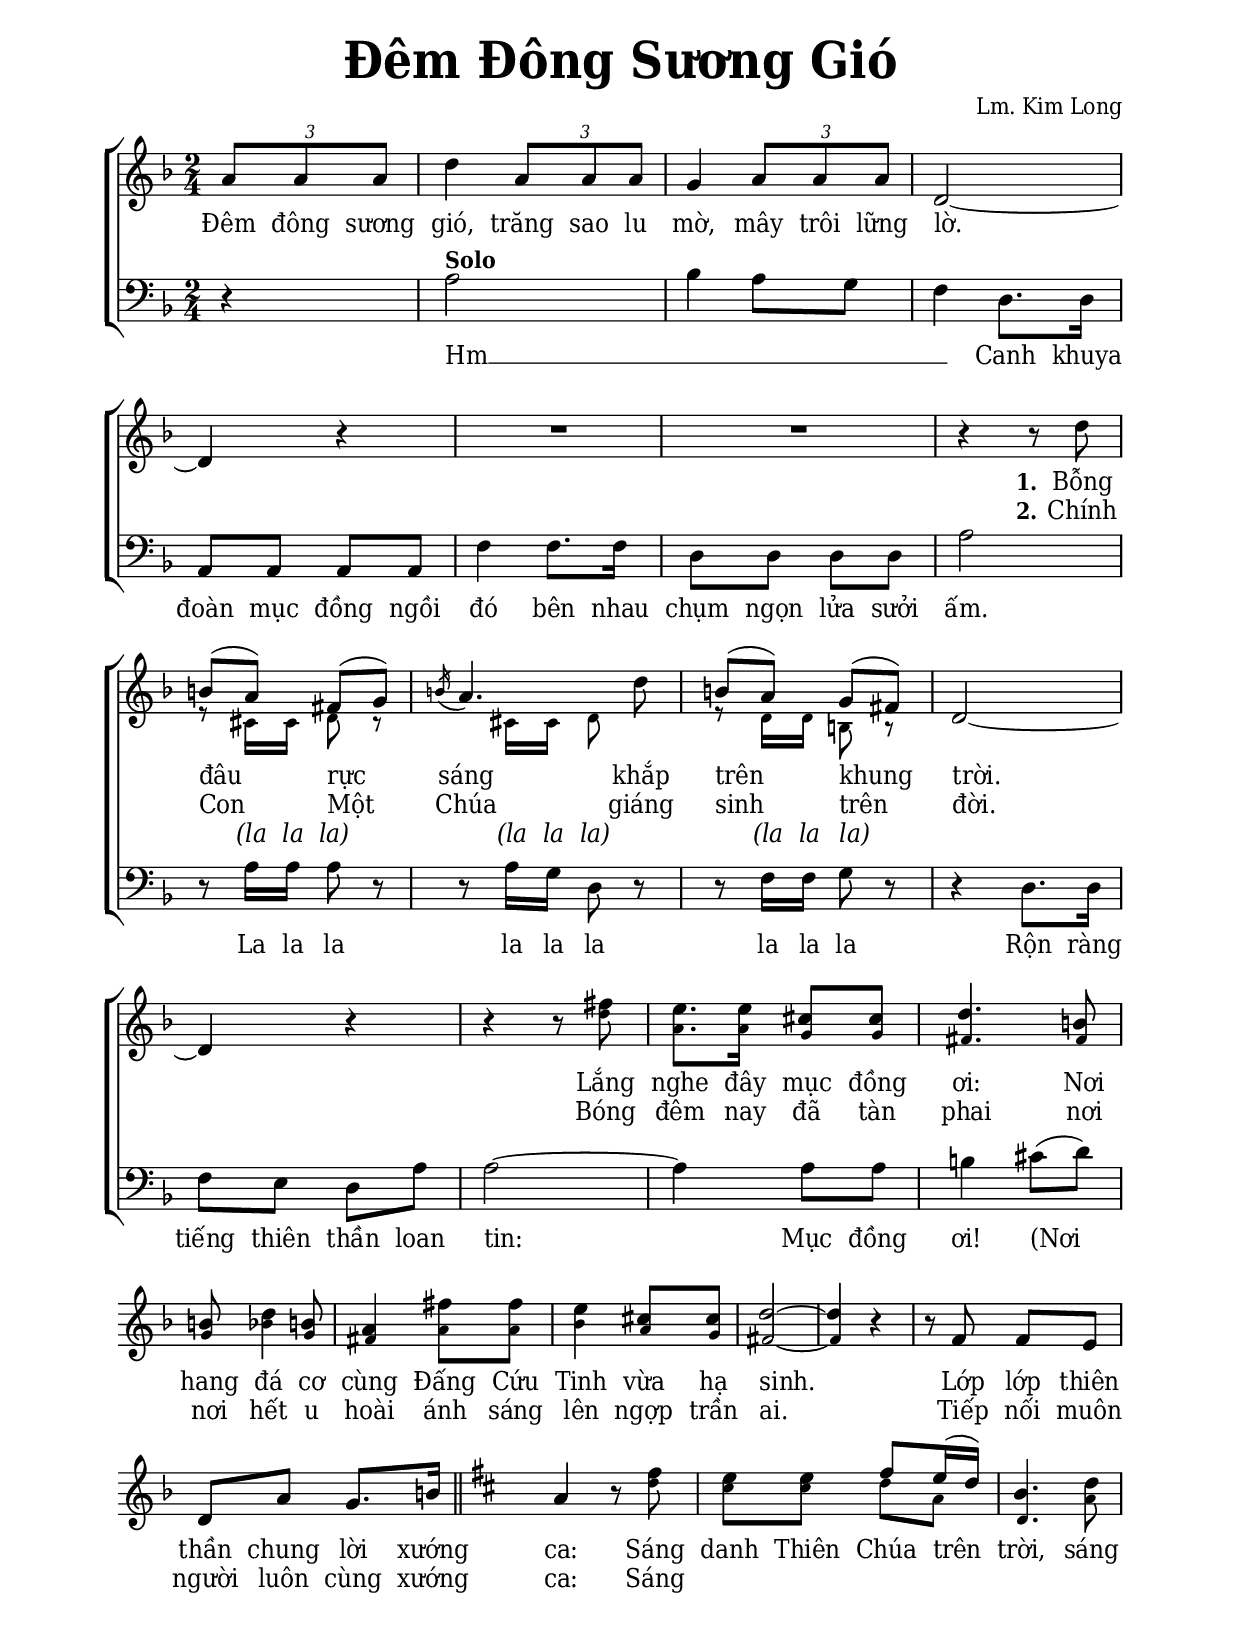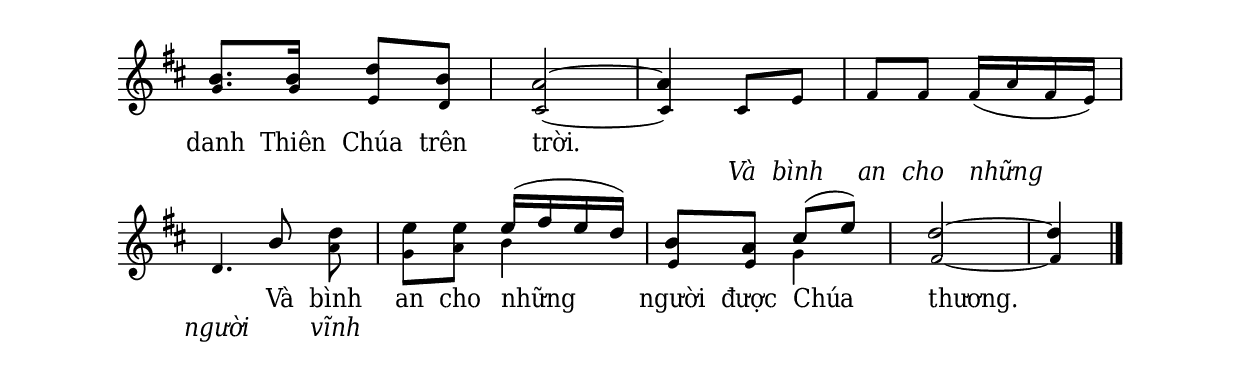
% Cài đặt chung
\version "2.22.1"
\include "english.ly"

\header {
  title = \markup { \fontsize #3 "Đêm Đông Sương Gió" }
  composer = "Lm. Kim Long"
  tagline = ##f
}

% Đổi kích thước nốt cho bè phụ
notBePhu =
#(define-music-function (font-size music) (number? ly:music?)
   (for-some-music
     (lambda (m)
       (if (music-is-of-type? m 'rhythmic-event)
           (begin
             (set! (ly:music-property m 'tweaks)
                   (cons `(font-size . ,font-size)
                         (ly:music-property m 'tweaks)))
             #t)
           #f))
     music)
   music)

% Nhạc
nhacPhienKhucSop = \relative c'' {
  \set Staff.printKeyCancellation = ##f
  \partial 4 \tuplet 3/2 { a8 a a } |
  d4 \tuplet 3/2 { a8 a a } |
  g4 \tuplet 3/2 { a8 a a } |
  d,2 ~ |
  d4 r |
  R2*2
  r4 r8 d' |
  b! (a) fs (g) |
  \slashedGrace { b!16 ( } a4.) d8 |
  b! (a) g (fs) |
  d2 ~ |
  d4 r |
  r r8 fs' |
  e8. e16 cs8 cs |
  d4. b!8 |
  b! d4 b8 |
  a4 fs'8 fs |
  e4 cs8 cs |
  d2 ~ |
  d4 r |
  r8 f, f e |
  d a' g8. b!16 \bar "||"
  
  \key d \major
  a4 r8 fs' |
  e e fs e16 (d) |
  b4. d8 |
  b8. b16 d8 b |
  a2 ~ |
  a4 r |
  R2
  r4 b8 d |
  e e e16 (fs e d) |
  b8 a cs (e) |
  d2 ~ |
  d4 \bar "|."
}

nhacPhienKhucAlto = \relative c'' {
  \set Staff.printKeyCancellation = ##f
  \tuplet 3/2 { a8 a a } |
  d4 \tuplet 3/2 { a8 a a } |
  g4 \tuplet 3/2 { a8 a a } |
  d,2 ~ |
  d4 r |
  R2*2
  r4 r8 d' |
  r8 cs,16 cs d8 r |
  r cs16 cs d8 r |
  r d16 d b!8 r |
  d2 ~ |
  d4 r |
  r r8 d' |
  a8. a16 g8 g |
  fs4. fs8 |
  g bf4 g8 |
  fs4 a8 a |
  bf4 a8 g |
  fs2 ~ |
  fs4 r |
  r8 f f e |
  d a' g8. b!16 |
  
  \key d \major
  a4 r8 d |
  cs cs d [a] |
  d,4. a'8 |
  g8. g16 e8 d |
  cs2 ~ |
  cs4 cs8 e |
  fs fs fs16 (a fs e) |
  d4. a'8 |
  g8 a b4 |
  e,8 e g4 |
  fs2 ~ |
  fs4
}

nhacPhienKhucTenor = \relative c' {
  \set Staff.printKeyCancellation = ##f
  r4 |
  a2 |
  bf4 a8 g |
  f4 d8. d16 |
  a8 a a a |
  f'4 f8. f16 |
  d8 d d d |
  a'2 |
  r8 a16 a a8 r |
  r a16 g d8 r |
  r f16 f g8 r |
  r4 d8. d16 |
  f8 e d a' |
  a2 ~ |
  a4 a8 a |
  b!4 cs8 (d) |
  
}

nhacPhienKhucBas = \relative c' {
  \set Staff.printKeyCancellation = ##f
  
}

% Lời
loiPhienKhucSopMot = \lyricmode {
  Đêm đông sương gió, trăng sao lu mờ, mây trôi lững lờ.
  \set stanza = "1."
  Bỗng đâu rực sáng khắp trên khung trời.
  Lắng nghe đây mục đồng ơi:
  Nơi hang đá cơ cùng Đấng Cứu Tinh vừa hạ sinh.
  Lớp lớp thiên thần chung lời xướng ca:
  Sáng danh Thiên Chúa trên trời,
  sáng danh Thiên Chúa trên trời.
  Và bình an cho những người được Chúa thương.
}

loiPhienKhucSopHai = \lyricmode {
  \repeat unfold 12 { _ }
  \set stanza = "2."
  Chính Con Một Chúa giáng sinh trên đời.
  Bóng đêm nay đã tàn phai
  nơi nơi hết u hoài ánh sáng lên ngợp trần ai.
  Tiếp nối muôn người luôn cùng xướng ca:
  Sáng
}

loiPhienKhucAlto = \lyricmode {
  \override Lyrics.LyricText.font-shape = #'italic
  \repeat unfold 13 { _ }
  (la la la) (la la la) (la la la)
  \repeat unfold 38 { _ }
  Và bình an cho những người
  vĩnh
}

loiPhienKhucTenorMot = \lyricmode {
  Hm __ _ _ _ _
  Canh khuya đoàn mục đồng ngồi đó bên nhau
  chụm ngọn lửa sưởi ấm.
  La la la la la la la la la
  Rộn ràng tiếng thiên thần loan tin:
  Mục đồng ơi! (Nơi hang đá cơ cùng)
  Đấng Cứu Tinh đã hạ sinh.
  Rồi hàng hàng lớp lớp thiên thần chung lời xướng ca:
  Sáng danh Thiên Chúa trên trời,
  rạng danh Thiên Chúa trên trời.
  Và bình an cho những người được Chúa rủ thương.
}

loiPhienKhucTenorHai = \lyricmode {
  Qua bao ngày đợi chờ thổn thức đêm nay về dạt dào hồng phúc.
  La la la la la la la la la
  Trời và đất giao hòa reo vui:
  Đã tàn phai (nơi nơi hết u hoài) ánh sáng lên ngợp trần ai.
  Đời lại đời tiếp nối muôn người luôn cùng xướng ca:
  Rạng
}

% Dàn trang
\paper {
  #(set-paper-size "a4")
  top-margin = 15\mm
  bottom-margin = 15\mm
  left-margin = 20\mm
  right-margin = 20\mm
  indent = #0
  #(define fonts
    (make-pango-font-tree
      "Deja Vu Serif Condensed"
      "Deja Vu Serif Condensed"
      "Deja Vu Serif Condensed"
      (/ 20 20)))
  print-page-number = #f
  %page-count = #2
  %systems-per-page = 5
}

TongNhip = {
  \key f \major \time 2/4
  \set Timing.beamExceptions = #'()
  \set Timing.baseMoment = #(ly:make-moment 1/4)
}

\score {
  \new ChoirStaff <<
    \new Staff \with {
        \consists "Merge_rests_engraver"
        printPartCombineTexts = ##f
      }
      <<
      \new Voice \TongNhip \partCombine 
        \nhacPhienKhucSop
        \notBePhu -2 { \nhacPhienKhucAlto }
      \new NullVoice = beSop \nhacPhienKhucSop
      \new Lyrics \lyricsto beSop \loiPhienKhucSopMot
      \new Lyrics \lyricsto beSop \loiPhienKhucSopHai
      \new NullVoice = beAlto \nhacPhienKhucAlto
      \new Lyrics \lyricsto beAlto \loiPhienKhucAlto
      >>
    \new Staff <<
        \clef "bass"
        \new Voice \TongNhip \partCombine 
        \nhacPhienKhucTenor
        \notBePhu -2 { \nhacPhienKhucBas }
      \new NullVoice = beTenor \nhacPhienKhucTenor
      \new Lyrics \lyricsto beTenor \loiPhienKhucTenorMot
    >>
  >>
  \layout {
    \override Lyrics.LyricSpace.minimum-distance = #1.5
    \override Score.BarNumber.break-visibility = ##(#f #f #f)
    \override Score.SpacingSpanner.uniform-stretching = ##t
  }
}
